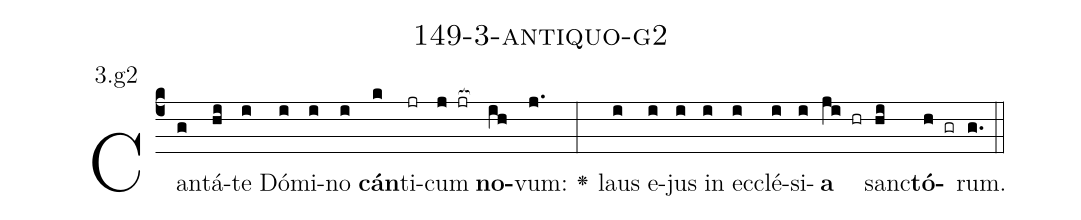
name: 149-3-antiquo-g2;
annotation: 3.g2;
%%
(c4)Can(g)tá(hi)te(i) Dó(i)mi(i)no(i) <b>cán</b>(k)ti(jr)cum(j jr[ocb:1{]) <b>no</b>(ih[ocb:0}])vum:(j.) <v>\greheightstar</v>(:) laus(i) e(i)jus(i) in(i) ec(i)clé(i)si(i)<b>a</b>(ji hr) sanc(hi)<b>tó</b>(h gr)rum.(g.) (::)


%E(i) u(i) o(ji) u(hi) a(h) e.(g.) (::)
